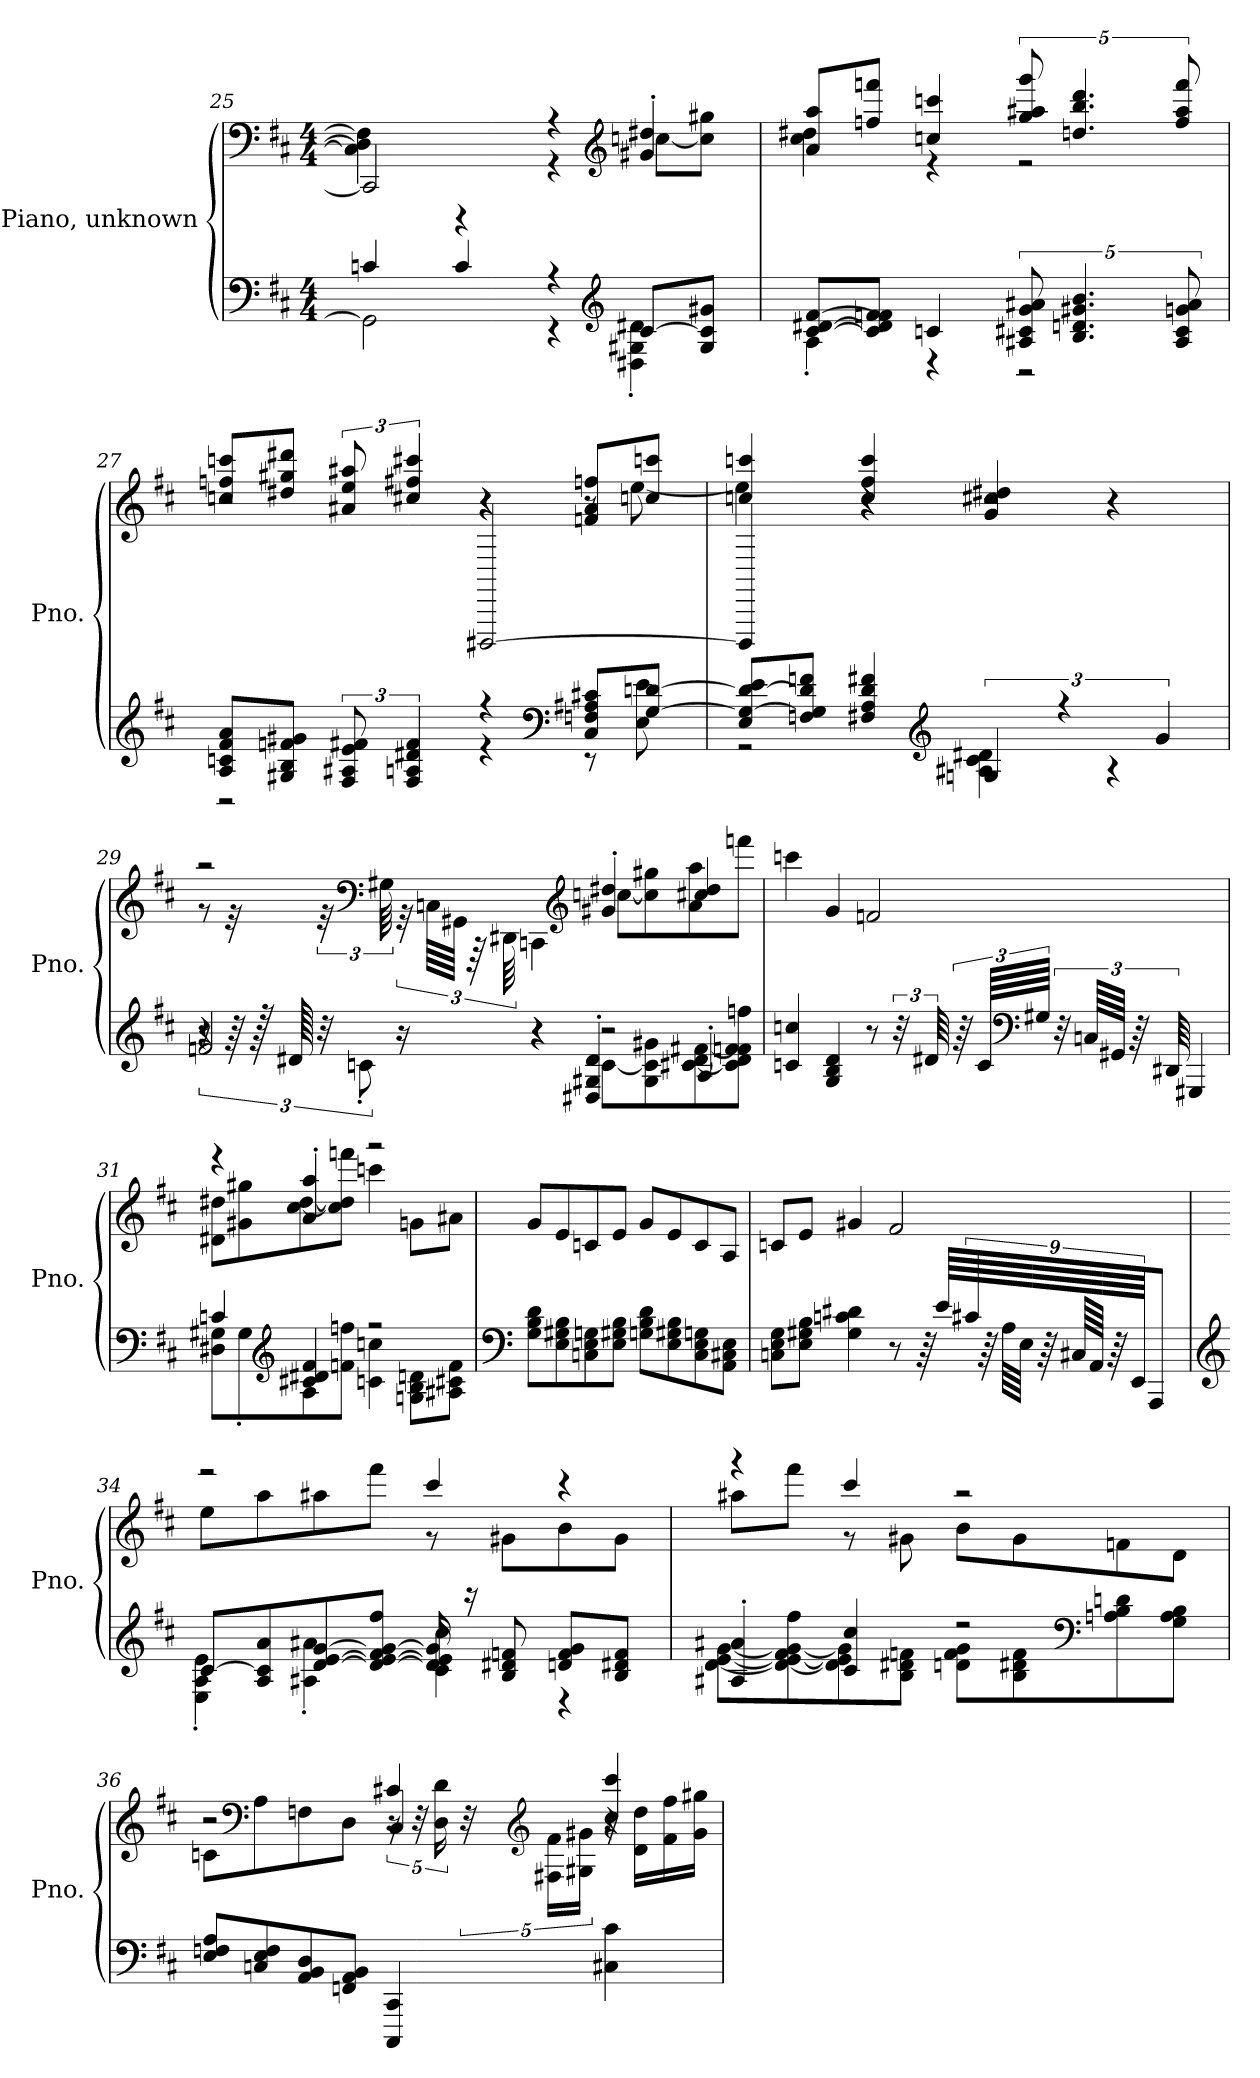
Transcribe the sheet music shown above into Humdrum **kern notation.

**kern	**kern
*part1	*part1
*staff2	*staff1
*I"Piano, unknown	*
*I'Pno.	*
!!LO:LB:g=z
*clefF4	*clefF4
*k[f#c#]	*k[f#c#]
*M4/4	*M4/4
=25	=25
*^	*^
4cn/	2GG#\]	2CC#/]	4C#\] 4D#\] 4F#\]
4c/	.	.	4r
4r	4r	4r	4r
*clefG2	*	*clefG2	*
[8c/L	4D#X\' 4G#X\' 4d#X\'	4g#X/' 4dd#X/'	[8ccn\L
8G#/ 8c/] 8g#X/J	.	.	8cc\] 8gg#X\J
=26	=26	=26	=26
[8c#/ [8d#X/ [8f#/L	4A'\	8a/ 8aa/L	4cc#\ 4dd#X\
8c#/] 8d#/] 8fn/ 8f#/]J	.	8ffn/ 8fffn/J	.
4cn/	4r	4ccn/ 4cccn/	4r
10A#X/ 10c#X/ 10g/ 10a#X/	2r	10gg/ 10aa#X/ 10ggg/	2r
5.B/ 5.dn/ 5.g#X/ 5.b/	.	5.ddn/ 5.bb/ 5.ddd/	.
10A#/ 10c#/ 10gn/ 10a#/	.	10ff/ 10aa#/ 10fff/	.
!!LO:LB:g=z
=27	=27	=27	=27
*	*	*	*^
8A/ 8cn/ 8f#/ 8a/L	2r	8ccn/ 8ffn/ 8cccn/L	2r	2r
8G#X/ 8B/ 8fn/ 8g#X/J	.	8dd#X/ 8gg#X/ 8ddd#X/J	.	.
12F#/ 12A#X/ 12e/ 12f#X/	.	12a#X/ 12ee/ 12aa#X/	.	.
6F#/ 6An/ 6d#X/ 6f#/	.	6cc#X/ 6ff#X/ 6ccc#X/	.	.
4r	4r	4r	4r	[2DDD#X/
*clefF4	*	*	*	*
8C#/ 8Fn/ 8A#X/ 8c#X/L	8r	8fn/ 8a#/ 8ffn/L	8r	.
[8G#/ [8dn/J	8E\ 8e\	8ccn/ 8cccn/J	[8ee\	.
=28	=28	=28	=28	=28
8E/ 8G#/_ 8d/_ 8e/L	2r	4ccn/ 4cccn/	4ee\]	4DDD#/]
8Fn/ 8G#/] 8d/] 8fn/J	.	.	.	.
4F#X/ 4A/ 4d/ 4f#X/	.	4cc/ 4ff#/ 4ccc/	4r	4r
*clefG2	*	*	*	*
6Gn/	4A#X\ 4c#\ 4d#X\	4g/ 4cc#X/ 4dd#X/	2r	2r
6r	.	.	.	.
.	4r	4r	.	.
6g/	.	.	.	.
*	*	*	*v	*v
!!LO:LB:g=z
=29	=29	=29	=29
*	*^	*	*
2fn/	6r	8r	2r	8r
.	.	64r	.	32r
.	.	128r	.	.
.	.	128d#X/	.	.
.	.	32r	.	48r
.	12cn'\	.	.	.
*	*	*	*clefF4	*
.	.	.	.	96G#X\
.	.	16r	.	48r
.	.	.	.	96Cn\LLLL
.	.	.	.	96GG#X\JJJJ
.	.	.	.	96r
.	.	.	.	96DD#X\
.	4r	4r	.	4CCn\
*	*	*	*clefG2	*
2r	[8c\L	4D#X/' 4G#X/' 4d#/'	4g#X/' 4dd#X/'	[8ccn\L
.	8G#\ 8c\] 8g#X\	.	.	8cc\] 8gg#X\
.	[8c#X\ [8d#\ [8f#X\	4A'/	4cc#X/ 4dd#/	8a\ 8aa\
.	8c#\] 8d#\] 8fn\ 8f#\] 8ffn\J	.	.	8fffn\J
*v	*v	*v	*	*
*	*v	*v
!!LO:LB:g=z
=30	=30
4cn/ 4ccn/	4cccn\
4G/ 4B/ 4d/	4g/
8r	2fn/
48r	.
96d#X/	.
96r	.
96c/LLLL	.
*clefF4	*
96G#X/JJJJ	.
48r	.
96Cn/LLLL	.
96GG#X/JJJJ	.
96r	.
96DD#X/	.
4GGG#X/	.
=31	=31
*^	*^
4cn/	8D#X\ 8G#X\L	4r	8d#X\ 8dd#X\L
.	8G#'\	.	8g#X\ 8gg#X\
*clefG2	*	*	*
4c#X/ 4d#X/ 4f#/	8A\	4a/' 4aa/'	[8cc#\ [8dd#\
.	8fn\ 8ffn\J	.	8cc#\] 8dd#\] 8fffn\J
2r	4cn\ 4ccn\	2r	4cccn\
.	8Gn\ 8B\ 8dn\L	.	8gn\L
.	8A#X\ 8c#X\ 8f\J	.	8a#X\J
*v	*v	*	*
*	*v	*v
!!LO:PB:g=z
=32	=32
*clefF4	*
8G\ 8B\ 8d\L	8g/L
8E\ 8G#X\ 8B\	8e/
8Cn\ 8E\ 8Gn\	8cn/
8E\ 8G#X\ 8B\J	8e/J
8Gn\ 8B\ 8d\L	8g/L
8E\ 8G#X\ 8B\	8e/
8C\ 8E\ 8Gn\	8c/
8AA\ 8C#X\ 8E\J	8A/J
=33	=33
8Cn\ 8E\ 8G\L	8cn/L
8E\ 8G#X\ 8B\J	8e/J
4G#\ 4cn\ 4d#X\	4g#X/
8r	2f#/
64r	.
64e\LLLL	.
96c#X\JJJJ	.
96r	.
96A\LLLL	.
96E\JJJJ	.
96r	.
96C#X/LLLL	.
96AA/JJJJ	.
96r	.
96EE/	.
4AAA/	.
!!LO:LB:g=z
=34	=34
*clefG2	*
*^	*^
[8c#/L	4E\' 4A\' 4e\'	2r	8ee\L
8A/ 8c#/] 8a/	.	.	8aa\
[8d/ [8e/ [8g/	4A#X\' 4a#X\'	.	8aa#X\
8d/_ 8e/_ 8f#/ 8g/_ 8ff#/J	.	.	8fff#\J
16d/] 16e/] 16g/]	4c#\ 4cc#\	4ccc#/	8r
16r	.	.	.
8B/ 8d#X/ 8fn/	.	.	8g#X\L
8dn/ 8f/ 8g/L	4r	4r	8b\
8B/ 8d#X/ 8f/J	.	.	8g#\J
=35	=35	=35	=35
4A#X/' 4a#X/'	[8d\ [8e\ [8g\L	4r	8aa#X\L
.	8d\_ 8e\_ 8f#\ 8g\_ 8ff#\	.	8fff#\J
4c#/ 4cc#/	8d\] 8e\] 8g\]	4ccc#/	8r
.	8B\ 8d#X\ 8fn\J	.	8g#X\
2r	8dn\ 8f\ 8g\L	2r	8b\L
.	8B\ 8d#X\ 8f\	.	8g#\
*clefF4	*	*	*
.	8An\ 8B\ 8dn\	.	8fn\
.	8G\ 8A\ 8B\J	.	8d\J
*v	*v	*	*
!!LO:LB:g=z
=36	=36	=36
*	*	*^
8E/ 8Fn/ 8A/L	2r	8cn\L	2r
*	*clefF4	*	*
8Cn/ 8E/ 8F/	.	8A\	.
8AA/ 8BB/ 8D/	.	8Fn\	.
8FFn/ 8AA/ 8BB/J	.	8D\J	.
4CCC#/ 4CC#/	4c#X/	20r	4C#/
.	.	40r	.
.	.	20D\ 20d\	.
.	.	40r	.
*	*clefG2	*	*
.	.	20F#X\ 20f#\LL	.
.	.	20G#X\ 20g#X\JJ	.
4C#X\ 4c#\	4cc#/ 4ccc#/	16r	4r
.	.	16d\ 16dd\LL	.
.	.	16f#\ 16ff#\	.
.	.	16g#\ 16gg#X\JJ	.
*	*v	*v	*v
=	=
*-	*-
